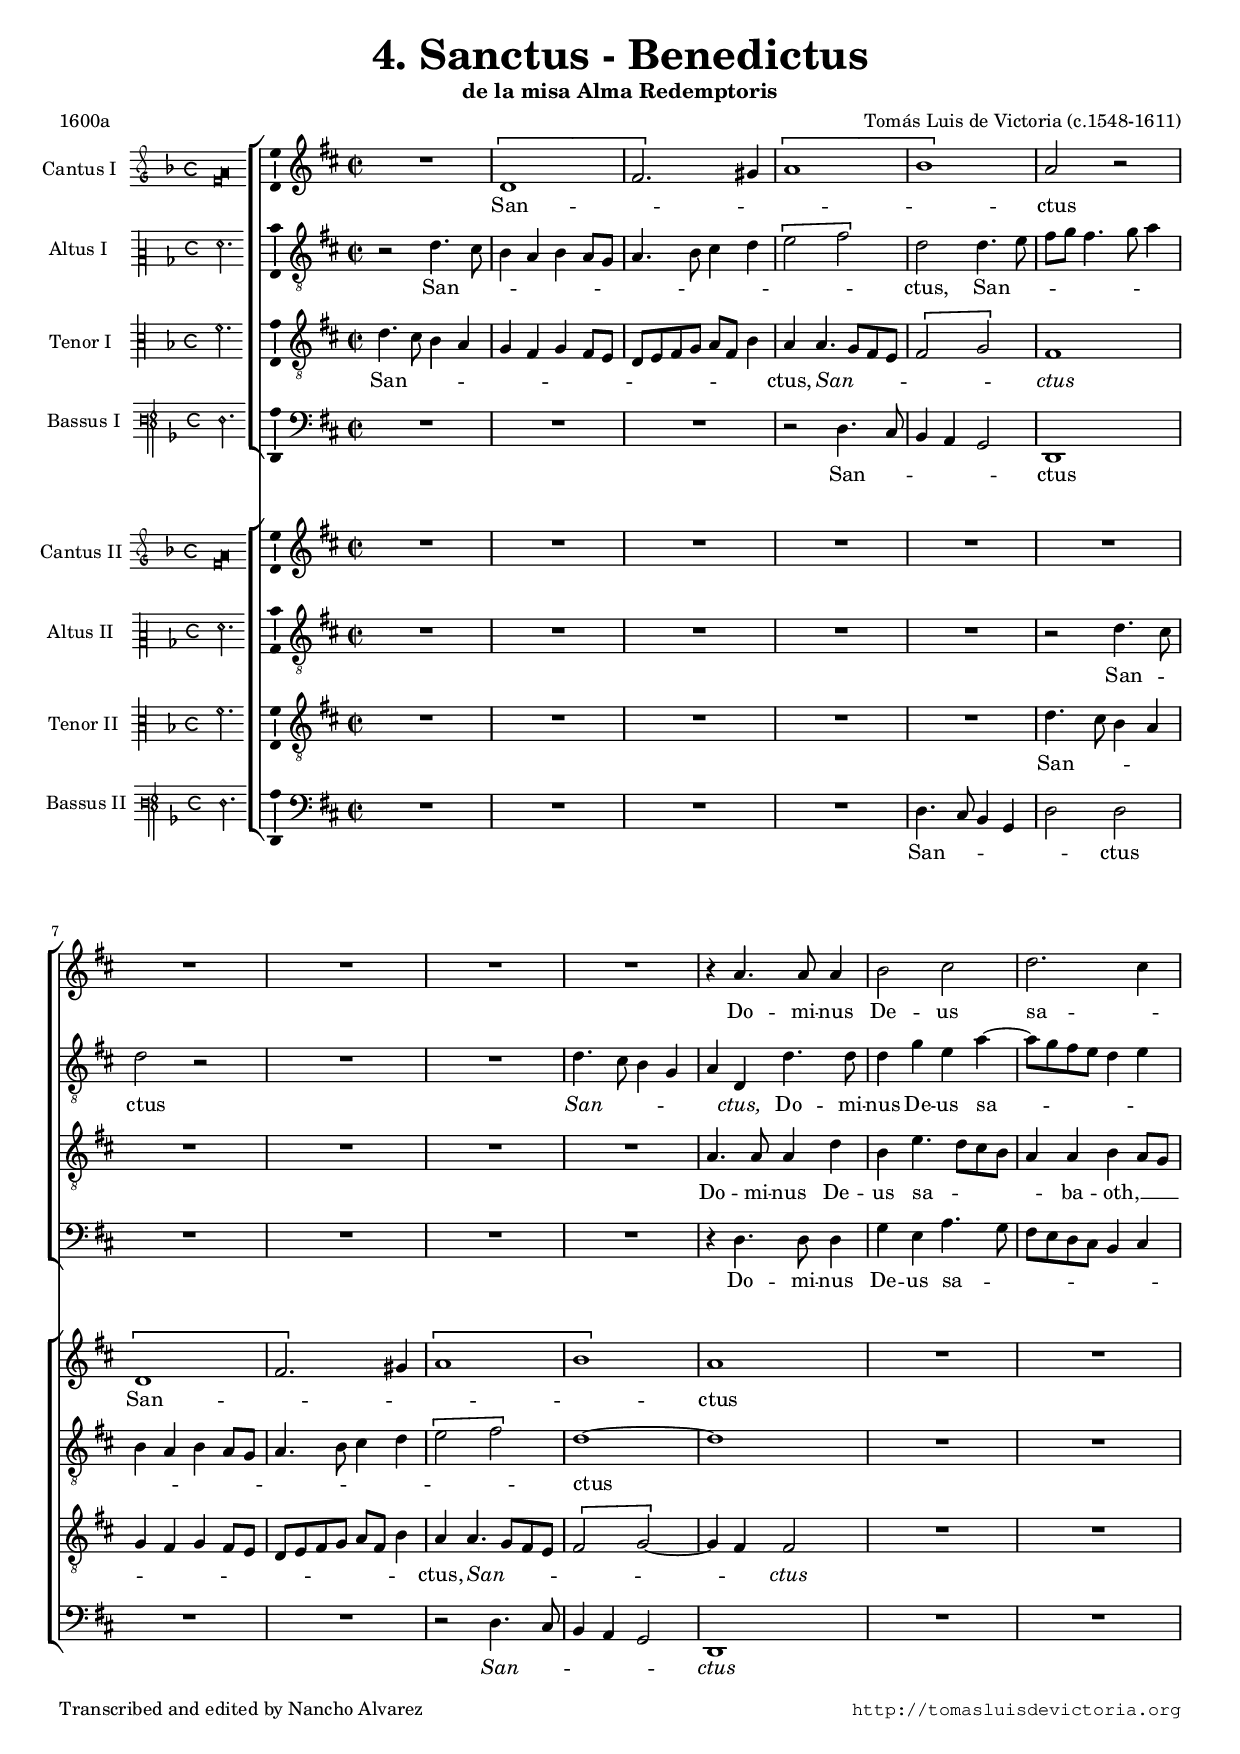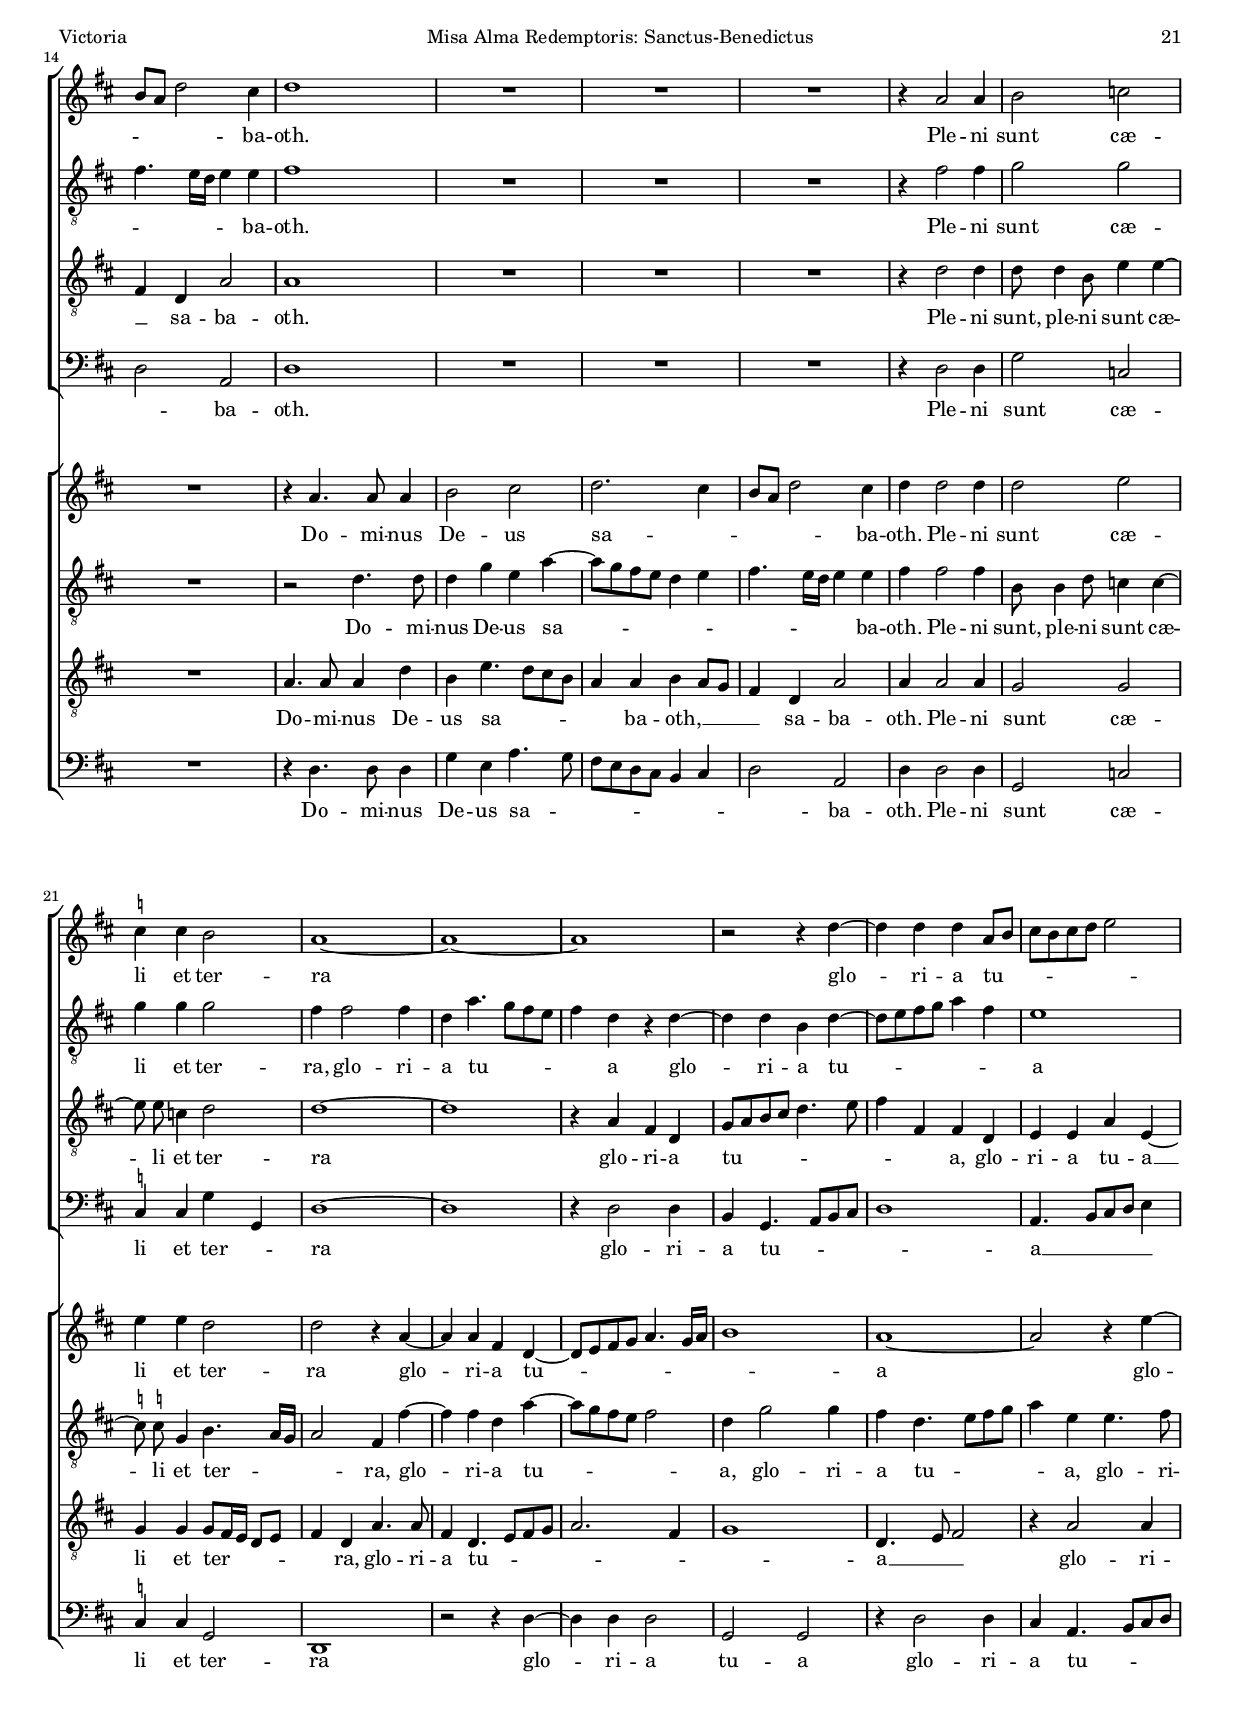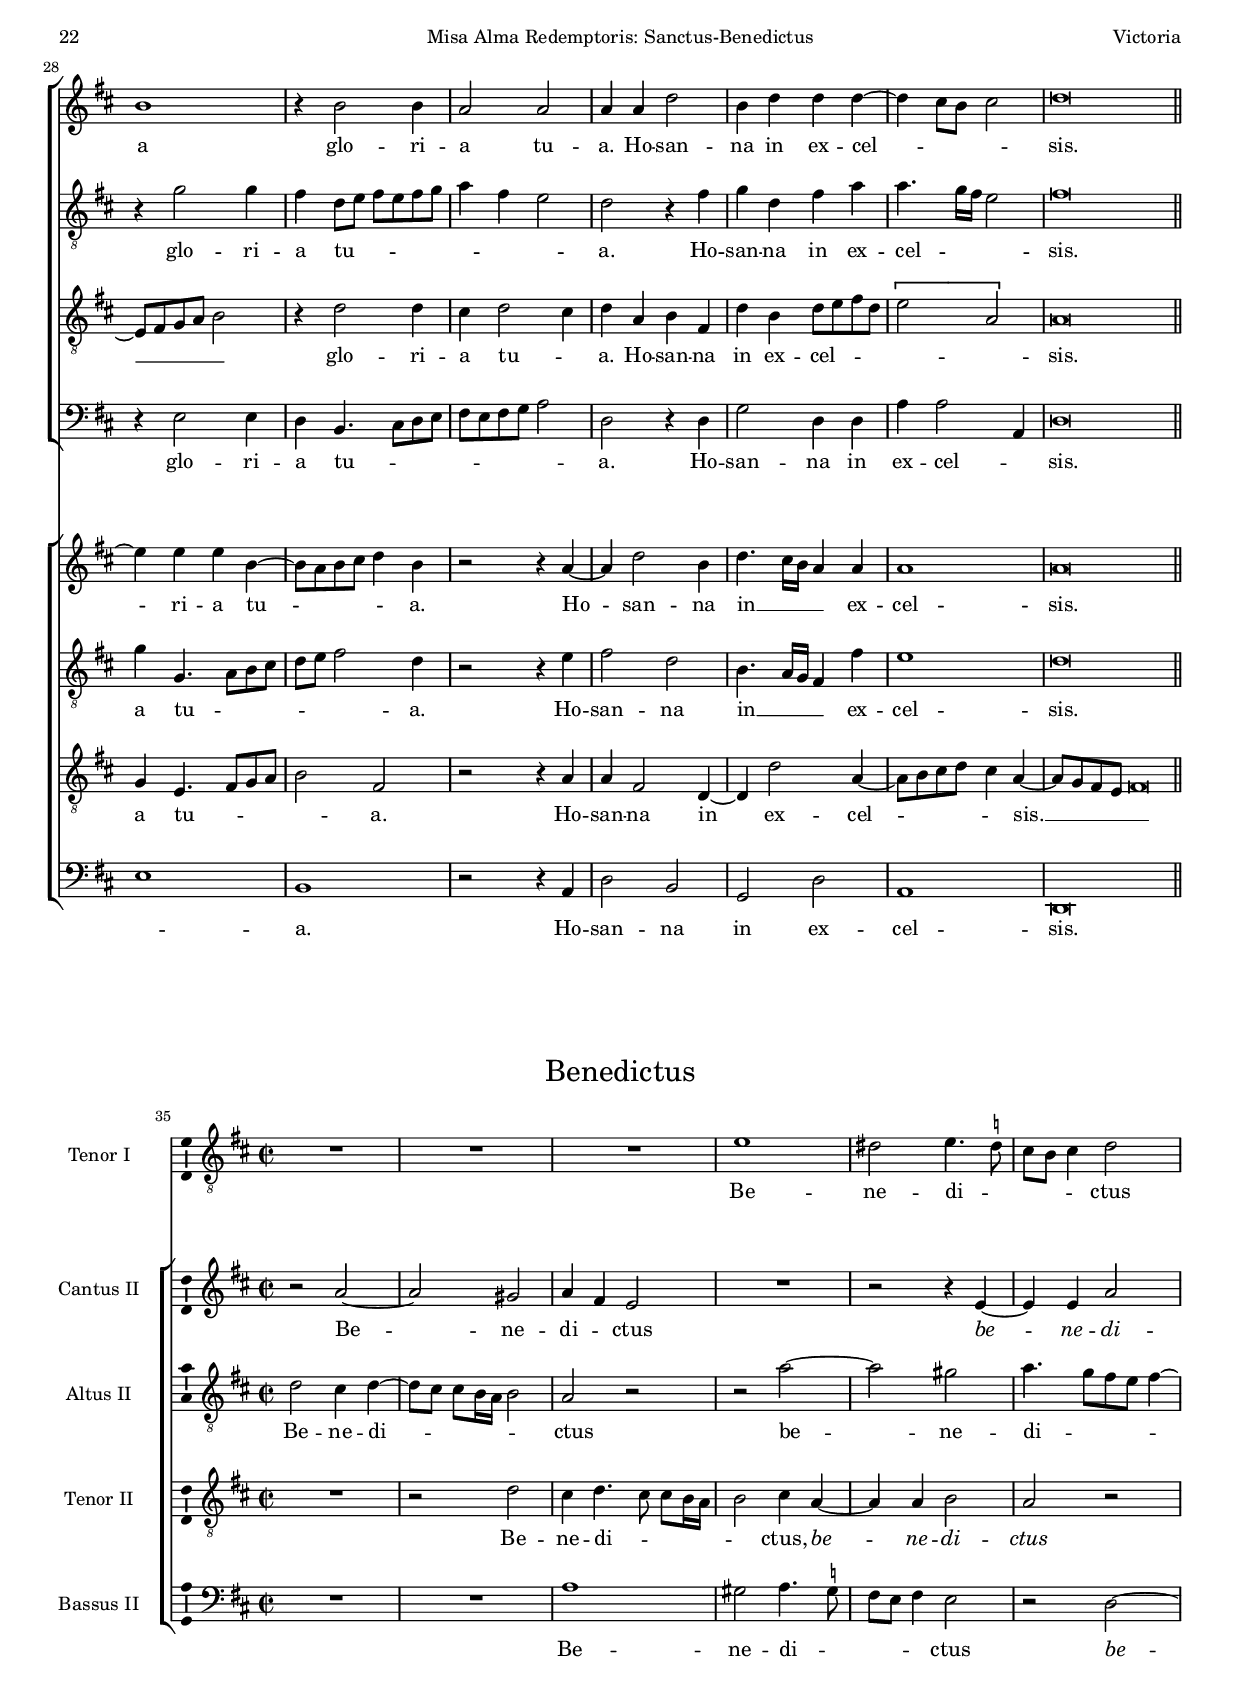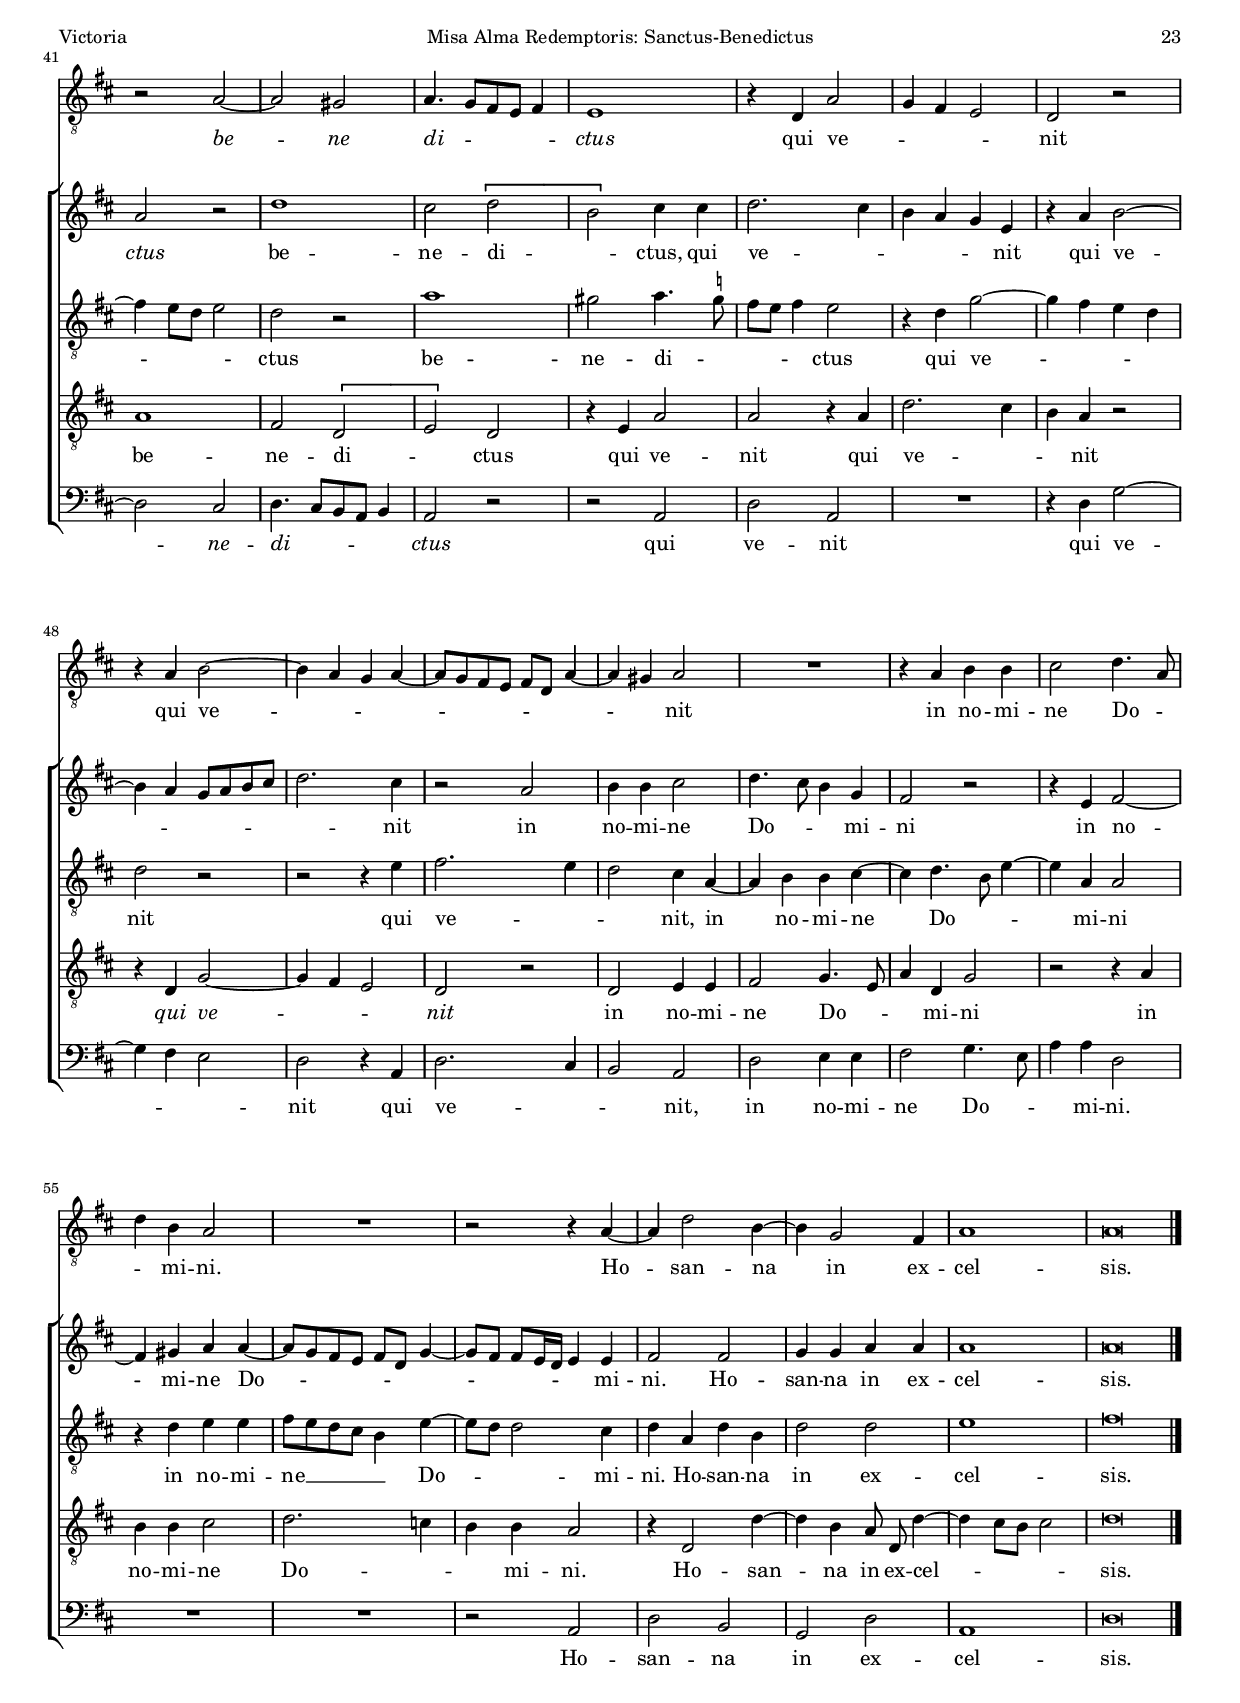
\version "2.24.0"

#(set-default-paper-size "a4")
#(set-global-staff-size 16.2)
#(ly:set-option 'point-and-click #f)
%mobile -s10.5 -i2.2

italicas=\override LyricText.font-shape = #'italic
rectas=\override LyricText.font-shape = #'upright
ss=\once \set suggestAccidentals = ##t
incipitwidth = 19
mtempo={\tempo 4 = 100}
mtempob={\tempo 4 = 50}
mt=#(define-music-function (offset) (number?) ; move lyric text
      #{ \once \override LyricText.X-offset = -$offset #})


htitle="Misa Alma Redemptoris: Sanctus-Benedictus"
hcomposer="Victoria"

\header {
	title=\markup{\fontsize #3 "4. Sanctus - Benedictus"}
	subtitle="de la misa Alma Redemptoris"
	composer="Tomás Luis de Victoria (c.1548-1611)"
        pdfauthor=\composer
	%opus="(-)"
	poet="1600a"
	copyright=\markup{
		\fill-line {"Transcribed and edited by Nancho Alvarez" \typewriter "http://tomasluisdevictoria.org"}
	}
%	tagline=""
}


global={\key f \major \time 2/2  \skip 1*34 \bar "||"
}

cantus=\relative c' {
	R1*4/4
	\[f1
	a2.\] b4
	\[c1
%5
	d\]
	c2 r
	R1*4/4
	R1*4/4
	R1*4/4
%10
	R1*4/4
	r4 c4. c8 c4
	d2 e
	f2. e4
	d8 c f2 e4
%15
	f1
	R1*4/4
	R1*4/4
	R1*4/4
	r4 c2 c4
%20
	d2 es
	\ss es4 es d2
	c1 ~
	c ~
	c
%25
	r2 r4 f ~
	f f f c8 d
	e d e f g2
	d1
	r4 d2 d4
%30
	c2 c
	c4 c f2
	d4 f f f ~
	f e8 d e2
	f\breve*1/2
}

altus=\relative c' {
	r2 f4. e8
	d4 c d c8 bes
	c4. d8 e4 f
	\[g2 a\]
%5
	f f4. g8
	a bes a4. bes8 c4
	f,2 r2
	R1*4/4
	R1*4/4
%10
	f4. e8 d4 bes
	c f, f'4. f8
	f4 bes g c ~
	c8 bes a g f4 g
	a4. g16 f g4 g
%15
	a1
	R1*4/4
	R1*4/4
	R1*4/4
	r4 a2 a4
%20
	bes2 bes
	bes4 bes bes2
	a4 a2 a4
	f c'4. bes8 a g
	a4 f r f ~
%25
	f f d f ~
	f8 g a bes c4 a
	g1
	r4 bes2 bes4
	a f8 g a g a bes
%30
	c4 a g2
	f r4 a
	bes f a c
	c4. bes16 a g2
	a\breve*1/2
}

tenor=\relative c' {
	f4. e8 d4 c
	bes a bes a8 g
	f g a bes c a d4
	c c4. bes8 a g
%5
	\[a2 bes\]
	a1
	R1*4/4
	R1*4/4
	R1*4/4
%10
	R1*4/4
	c4. c8 c4 f
	d g4. f8 e d
	c4 c d c8 bes
	a4 f c'2
%15
	c1
	R1*4/4
	R1*4/4
	R1*4/4
	r4 f2 f4
%20
	f8 f4 d8 g4 g ~
	\set Staff.autoBeaming = ##f
	g8 g es4 f2
	\set Staff.autoBeaming = ##t
	f1 ~
	f
	r4 c a f
%25
	bes8 c d e f4. g8
	a4 a, a f
	g g c g ~
	g8 a bes c d2
	r4 f2 f4
%30
	e f2 e4
	f c d a
	f' d f8 g a f
	\[g2 c,\]
	c\breve*1/2
}

bassus=\relative c {
	R1*4/4
	R1*4/4
	R1*4/4
	r2 f4. e8
%5
	d4 c bes2
	f1
	R1*4/4
	R1*4/4
	R1*4/4
%10
	R1*4/4
	r4 f'4. f8 f4
	bes g c4. bes8
	a g f e d4 e
	f2 c
%15
	f1
	R1*4/4
	R1*4/4
	R1*4/4
	r4 f2 f4
%20
	bes2 es,
	\ss es4 es bes' bes,
	f'1 ~
	f
	r4 f2 f4
%25
	d bes4. c8 d e
	f1
	c4.  d8[ e f] g4
	r g2 g4
	f d4. e8 f g
%30
	a g a bes c2
	f, r4 f
	bes2 f4 f
	c' c2 c,4
	f\breve*1/2
}

cantusdos=\relative c' {
	R1*4/4
	R1*4/4
	R1*4/4
	R1*4/4
%5
	R1*4/4
	R1*4/4
	\[f1
	a2.\] b4
	\[c1
%10
	d\]
	c
	R1*4/4
	R1*4/4
	R1*4/4
%15
	r4 c4. c8 c4
	d2 e
	f2. e4
	d8 c f2 e4
	f f2 f4
%20
	f2 g
	g4 g f2
	f r4 c ~
	c c a f ~
	f8 g a bes c4. bes16 c
%25
	d1
	c ~
	c2 r4 g' ~
	g g g d ~
	d8 c d e f4 d
%30
	r2 r4 c ~
	c f2 d4
	f4. e16 d c4 c
	c1
	c\breve*1/2
}

altusdos=\relative c' {
	R1*4/4
	R1*4/4
	R1*4/4
	R1*4/4
%5
	R1*4/4
	r2 f4. e8
	d4 c d c8 bes
	c4. d8 e4 f
	\[g2 a\]
%10
	f1 ~
	f
	R1*4/4
	R1*4/4
	R1*4/4
%15
	r2 f4. f8
	f4 bes g c ~
	c8 bes a g f4 g
	a4. g16 f g4 g
	a a2 a4
%20
	d,8 d4 f8 es4 es ~
	\set Staff.autoBeaming = ##f
	\ss es8 \ss es bes4 d4.  c16[ bes]
	\set Staff.autoBeaming = ##t
	c2 a4 a' ~
	a a f c' ~
	c8 bes a g a2
%25
	f4 bes2 bes4
	a f4. g8 a bes
	c4 g g4. a8
	bes4 bes,4. c8 d e
	f g a2 f4
%30
	r2 r4 g
	a2 f
	d4. c16 bes a4 a'
	g1
	f\breve*1/2
}

tenordos=\relative c' {
	R1*4/4
	R1*4/4
	R1*4/4
	R1*4/4
%5
	R1*4/4
	f4. e8 d4 c
	bes a bes a8 g
	f g a bes c a d4
	c c4. bes8 a g
%10
	\[a2 bes ~ \]
	bes4 a a2
	R1*4/4
	R1*4/4
	R1*4/4
%15
	c4. c8 c4 f
	d g4. f8 e d
	c4 c d c8 bes
	a4 f c'2
	c4 c2 c4
%20
	bes2 bes
	bes4 bes  bes8[ a16 g]  f8[ g]
	a4 f c'4. c8
	a4 f4. g8 a bes
	c2. a4
%25
	bes1
	f4. g8 a2
	r4 c2 c4
	bes g4. a8 bes c
	d2 a
%30
	r r4 c
	c a2 f4 ~
	f f'2 c4 ~
	c8 d e f e4 c ~
	c8 bes a g \mtempob a\breve*1/4 
}

bassusdos=\relative c {
	R1*4/4
	R1*4/4
	R1*4/4
	R1*4/4
%5
	f4. e8 d4 bes
	f'2 f
	R1*4/4
	R1*4/4
	r2 f4. e8
%10
	d4 c bes2
	f1
	R1*4/4
	R1*4/4
	R1*4/4
%15
	r4 f'4. f8 f4
	bes g c4. bes8
	a g f e d4 e
	f2 c
	f4 f2 f4
%20
	bes,2 es
	\ss es4 es bes2
	f1
	r2 r4 f' ~
	f f f2
%25
	bes, bes
	r4 f'2 f4
	e c4. d8 e f
	g1
	d
%30
	r2 r4 c
	f2 d
	bes f'
	c1
	f,\breve*1/2
}

textocantus=\lyricmode{
\mt #1 San -- _ _ _ _ \mt #1 ctus
Do -- mi -- nus De -- us sa -- _ _ _ _ ba -- oth.
Ple -- ni sunt cæ -- li et ter -- ra _ _ 
glo -- _ ri -- a tu -- _ _ _ _ _ _ a
glo -- ri -- a tu -- a.
Ho -- san -- na in ex -- cel -- _ _ _ _ \mt #.5 sis.
}

textoaltus=\lyricmode{
\mt #1 San -- _ _ _ _ _ _ _ _ _ _ _ _ \mt #1.5 ctus,
\mt #.5 San -- _ _ _ _ _ _ \mt #1 ctus
\italicas \mt #1 San -- _ _ _ _ ctus, \rectas 
Do -- mi -- nus De -- us sa -- _ _ _ _ _ _ _ _ _ _ ba -- oth.
Ple -- ni sunt cæ -- li et ter -- ra, glo -- ri -- a tu -- _ _ _ _ a
glo -- _ ri -- a tu -- _ _ _ _ _ _ a
glo -- ri -- a tu -- _ _ _ _ _ _ _ _ a.
Ho -- san -- na in ex -- \mt #.2 cel -- _ _ _ \mt #.5 sis.
}

textotenor=\lyricmode{
\mt #1 San -- _ _ _ _ _ _ _ _ _ _ _ _ _ _ _ ctus,
\italicas
San -- _ _ _ _ _ \mt #1 ctus
\rectas
Do -- mi -- nus De -- us sa -- _ _ _ _ ba -- \mt #.5 oth, __ _ _ _ 
sa -- ba -- oth.
Ple -- ni sunt,
ple -- ni sunt \mt #.5 cæ -- _ li et ter -- ra _
glo -- ri -- a tu -- _ _ _ _ _ _ _ a,
glo -- ri -- a tu -- a __ _ _ _ _ _ 
glo -- ri -- a tu -- _ a.
Ho -- san -- na in ex -- \mt #.3 cel -- _ _ _ _ _ \mt #.5 sis.

}

textobassus=\lyricmode{
\mt #1 San -- _ _ _ _ \mt #1 ctus
Do -- mi -- nus De -- us sa -- _ _ _ _ _ _ _ _ ba -- oth.
Ple -- ni \mt #1 sunt cæ -- li et \mt #.3 ter -- _ ra _
glo -- ri -- a tu -- _ _ _ _ a __ _ _ _ _ 
glo -- ri -- a tu -- _ _ _ _ _ _ _ _ a.
Ho -- san -- na in ex -- \mt #.3 cel -- _ \mt #.5 sis.
}


textocantusdos=\lyricmode{
\mt #1 San -- _ _ _ _ \mt #1 ctus 
Do -- mi -- nus De -- us sa -- _ _ _ _ ba -- oth.
Ple -- ni sunt cæ -- li et \mt #.5 ter -- ra
glo -- _ ri -- a tu -- _ _ _ _ _ _ _ _ a _
\mt #1 glo -- _ ri -- a tu -- _ _ _ _ _ a.
Ho -- _ san -- na in __ _ _ _ ex -- cel -- \mt #.5 sis.
}

textoaltusdos=\lyricmode{
\mt #1 San -- _ _ _ _ _ _ _ _ _ _ _ _ ctus _
Do -- mi -- nus De -- us sa -- _ _ _ _ _ _ _ _ _ _ ba -- oth.
Ple -- ni sunt,
ple -- ni sunt \mt #.5 cæ -- _ li et ter -- _ _ _ ra,
glo -- _ ri -- a tu -- _ _ _ _ _ a,
glo -- ri -- a tu -- _ _ _ _ a,
glo -- ri -- a tu -- _ _ _ _ _ _ a.
Ho -- san -- na in __ _ _ _ ex -- cel -- \mt #.5 sis.
}

textotenordos=\lyricmode{
\mt #1 San -- _ _ _ _ _ _ _ _ _ __ _ _ _ _ _ _ ctus,
\italicas San -- _ _ _ _ _ _ _ ctus \rectas
Do -- mi -- nus De -- us sa -- _ _ _ _ ba -- \mt #.5 oth, __ _ _ _ 
sa -- ba -- oth.
Ple -- ni \mt #1 sunt cæ -- li et ter -- _ _ _ _ _ ra,
glo -- ri -- a tu -- _ _ _ _ _ _ a __ _ _ 
glo -- ri -- a tu -- _ _ _ _ a.
Ho -- san -- na in _ ex -- \mt #.5 cel -- _ _ _ _ _ sis. __ _ _ _ _ _ 

}

textobassusdos=\lyricmode{
\mt #1 San -- _ _ _ _ ctus
\italicas \mt #1 San -- _ _ _ _ \mt #1 ctus \rectas
Do -- mi -- nus De -- us sa -- _ _ _ _ _ _ _ _ ba -- oth.
Ple -- ni \mt #1 sunt cæ -- li et \mt #.5 ter -- ra
glo -- _ ri -- a tu -- a
glo -- ri -- a tu -- _ _ _ _ a.
Ho -- san -- na in ex -- cel -- \mt #.5 sis.
}

incipitcantus=\markup{
	\score{
		{ 
		\set Staff.instrumentName="Cantus I  "
		\override NoteHead.style = #'neomensural
		\override Rest.style = #'neomensural
		\override Staff.TimeSignature.style = #'neomensural
		\cadenzaOn 
		\clef "petrucci-g"
		\key f \major
		\time 4/4
		\[f'\breve*1/16 \once \override NoteHead.style = #'blackpetrucci a'\]
		} 
	\layout {
		\context {\Voice
			\remove Ligature_bracket_engraver
			\consists Mensural_ligature_engraver
		}
		line-width=\incipitwidth
		indent = 0
	}
	}
}

incipitaltus=\markup{
	\score{
		{ 
		\set Staff.instrumentName="Altus I    "
		\override NoteHead.style = #'neomensural 
		\override Rest.style = #'neomensural
		\override Staff.TimeSignature.style = #'neomensural
		\cadenzaOn 
		\clef "petrucci-c2"
		\key f \major
		\time 4/4
		f'2.
		} 
	\layout {
		\context {\Voice
			\remove Ligature_bracket_engraver
			\consists Mensural_ligature_engraver
		}
		line-width=\incipitwidth
		indent = 0
	}
	}
}

incipittenor=\markup{
	\score{
		{ 
		\set Staff.instrumentName="Tenor I   "
		\override NoteHead.style = #'neomensural 
		\override Rest.style = #'neomensural
		\override Staff.TimeSignature.style = #'neomensural
		\cadenzaOn 
		\clef "petrucci-c3"
		\key f \major
		\time 4/4
		f'2.
		} 
	\layout {
		\context {\Voice
			\remove Ligature_bracket_engraver
			\consists Mensural_ligature_engraver
		}
		line-width=\incipitwidth
		indent=0
	}
	}
}

incipitbassus=\markup{
	\score{
		{ 
		\set Staff.instrumentName="Bassus I  "
		\override NoteHead.style = #'neomensural 
		\override Rest.style = #'neomensural
		\override Staff.TimeSignature.style = #'neomensural
		\cadenzaOn 
		\clef "petrucci-f3"
		\key f \major
		\time 4/4
		f2.
		} 
	\layout {
		\context {\Voice
			\remove Ligature_bracket_engraver
			\consists Mensural_ligature_engraver
		}
		line-width=\incipitwidth
		indent = 0
	}
	}
}

incipitcantusdos=\markup{
	\score{
		{ 
		\set Staff.instrumentName="Cantus II "
		\override NoteHead.style = #'neomensural
		\override Rest.style = #'neomensural
		\override Staff.TimeSignature.style = #'neomensural
		\cadenzaOn 
		\clef "petrucci-g"
		\key f \major
		\time 4/4
		\[f'\breve*1/16 \once \override NoteHead.style = #'blackpetrucci a'\]
		} 
	\layout {
		\context {\Voice
			\remove Ligature_bracket_engraver
			\consists Mensural_ligature_engraver
		}
		line-width=\incipitwidth
		indent = 0
	}
	}
}

incipitaltusdos=\markup{
	\score{
		{ 
		\set Staff.instrumentName="Altus II   "
		\override NoteHead.style = #'neomensural 
		\override Rest.style = #'neomensural
		\override Staff.TimeSignature.style = #'neomensural
		\cadenzaOn 
		\clef "petrucci-c2"
		\key f \major
		\time 4/4
		f'2.
		} 
	\layout {
		\context {\Voice
			\remove Ligature_bracket_engraver
			\consists Mensural_ligature_engraver
		}
		line-width=\incipitwidth
		indent = 0
	}
	}
}

incipittenordos=\markup{
	\score{
		{ 
		\set Staff.instrumentName="Tenor II  "
		\override NoteHead.style = #'neomensural 
		\override Rest.style = #'neomensural
		\override Staff.TimeSignature.style = #'neomensural
		\cadenzaOn 
		\clef "petrucci-c3"
		\key f \major
		\time 4/4
		f'2.
		} 
	\layout {
		\context {\Voice
			\remove Ligature_bracket_engraver
			\consists Mensural_ligature_engraver
		}
		line-width=\incipitwidth
		indent=0
	}
	}
}

incipitbassusdos=\markup{
	\score{
		{ 
		\set Staff.instrumentName="Bassus II "
		\override NoteHead.style = #'neomensural 
		\override Rest.style = #'neomensural
		\override Staff.TimeSignature.style = #'neomensural
		\cadenzaOn 
		\clef "petrucci-f3"
		\key f \major
		\time 4/4
		f2.
		} 
	\layout {
		\context {\Voice
			\remove Ligature_bracket_engraver
			\consists Mensural_ligature_engraver
		}
		line-width=\incipitwidth
		indent = 0
	}
	}
}


\score {\transpose c' a{
<<
\new ChoirStaff<<

	\new Staff <<\global
	\new Voice="v1" {
		\set Staff.instrumentName=\incipitcantus
		%\set Staff.instrumentName="Cantus I "
		\clef "treble"
		\cantus }
	\new Lyrics \lyricsto "v1" {\textocantus }
	>>

	
	\new Staff << \global
	\new Voice="v2" {
		\set Staff.instrumentName=\incipitaltus
		%\set Staff.instrumentName="Altus I "
		\clef "G_8" 
		\altus}
	\new Lyrics \lyricsto "v2" {\textoaltus }
	>>

	
	\new Staff <<\global
	\new Voice="v3" {
		\set Staff.instrumentName=\incipittenor
		%\set Staff.instrumentName="Tenor I "
		\clef "G_8"
		\tenor }
	\new Lyrics \lyricsto "v3" {\textotenor }
	>>
	

	\new Staff <<\global
	\new Voice="v4" {
		\set Staff.instrumentName=\incipitbassus
		%\set Staff.instrumentName="Bassus I "
		\clef "bass" 
		\bassus }
	\new Lyrics \lyricsto "v4" {\textobassus }
	>>
	
>>

\new ChoirStaff<<

	\new Staff <<\global
	\new Voice="v5" {
		\set Staff.instrumentName=\incipitcantusdos
		%\set Staff.instrumentName="Cantus II "
		\clef "treble"
		\cantusdos }
	\new Lyrics \lyricsto "v5" {\textocantusdos }
	>>

	
	\new Staff << \global
	\new Voice="v6" {
		\set Staff.instrumentName=\incipitaltusdos
		%\set Staff.instrumentName="Altus II "
		\clef "G_8" 
		\altusdos }
	\new Lyrics \lyricsto "v6" {\textoaltusdos }
	>>

	
	\new Staff <<\global
	\new Voice="v7" {
		\set Staff.instrumentName=\incipittenordos
		%\set Staff.instrumentName="Tenor II "
		\clef "G_8"
		\tenordos }
	\new Lyrics \lyricsto "v7" {\textotenordos }
	>>
	

	\new Staff <<\global
	\new Voice="v8" {
		\set Staff.instrumentName=\incipitbassusdos
		%\set Staff.instrumentName="Bassus II "
		\clef "bass" 
		\bassusdos }
	\new Lyrics \lyricsto "v8" {\textobassusdos }
	>>
	
>>

>> 
	}%transpose

\layout{ 
	\context {\Lyrics 
		\override VerticalAxisGroup.minimum-Y-extent = #'(-0.0 . 0.0) 
		%\override LyricText.font-size = #1.2
		\override LyricHyphen.minimum-distance = #0.33
	}
	\context {\Score 
		\override BarNumber.padding = #2 
		tempoHideNote = ##t
	}
	\context {\Voice 
		melismaBusyProperties = #'() 
	}
        \context {\ChoirStaff 
                  \override StaffGrouper.staffgroup-staff-spacing =
                        #'((basic-distance . 15) (minimum-distance . 0) (padding . 1))
                  \override StaffGrouper.staff-staff-spacing =
                        #'((basic-distance . 11) (minimum-distance . 0) (padding . 1))
        }
	%\context { \Staff \RemoveEmptyStaves }
	\context {\Staff 
		\consists Ambitus_engraver 
		\override LigatureBracket.padding = #1
	}
}

%\midi { \mtempo }

}

%tablet \pageBreak

\markup{\null \vspace #1 }

%%%%%%%%%%%%%%%%%%%%%%%%%%%%%%%%%%%%%%%%%%%%%%%%%%%%%%%%%%


global={
  \set Score.currentBarNumber = #35
  \key f \major \time 2/2  \skip 1*27 \bar "|."
}

tenor=\relative c'' {
	R1*4/4
	R1*4/4
	R1*4/4
	g1
%5
	fis2 g4. \ss f8
	e d e4 f2
	r c ~
	c b
	c4.  bes8[ a g] a4
%10
	g1
	r4 f c'2
	bes4 a g2
	f r
	r4 c' d2 ~
%15
	d4 c bes c ~
	c8 bes a g a f c'4 ~
	c b c2
	R1*4/4
	r4 c d d
%20
	e2 f4. c8
	f4 d c2
	R1*4/4
	r2 r4 c ~
	c f2 d4 ~
%25
	d bes2 a4
	c1
	c\breve*1/2
}

cantusdos=\relative c'' {
	r2 c ~
	c b
	c4 a g2
	R1*4/4
%5
	r2 r4 g ~
	g g c2 %\pageBreak
	c r
	f1
	e2 \[f
%10
	d\] e4 e
	f2. e4
	d c bes g
	r c d2 ~
	d4 c bes8 c d e
%15
	f2. e4
	r2 c
	d4 d e2
	f4. e8 d4 bes
	a2 r
%20
	r4 g a2 ~
	a4 b c c ~
	c8 bes a g a f bes4 ~
	 bes8[ a]  a[ g16 f] g4 g
	a2 a
%25
	bes4 bes c c
	c1
	c\breve*1/2
}

altusdos=\relative c' {
	f2 e4 f ~
	 f8[ e]  e[ d16 c] d2
	c r
	r c' ~
%5
	c b
	c4.  bes8[ a g] a4 ~
	a g8 f g2
	f r
	c'1
%10
	b2 c4. \ss bes8
	a g a4 g2
	r4 f bes2 ~
	bes4 a g f
	f2 r
%15
	r r4 g
	a2. g4
	f2 e4 c ~
	c d d e ~
	e f4. d8 g4 ~
%20
	g c, c2
	r4 f g g
	a8 g f e d4 g ~
	g8 f f2 e4
	f c f d
%25
	f2 f
	g1
	a\breve*1/2
}

tenordos=\relative c' {
	R1*4/4
	r2 f
	e4 f4. e8  e[ d16 c]
	d2 e4 c ~
%5
	c c d2
	c r
	c1
	a2 \[f
	g\] f
%10
	r4 g c2
	c r4 c
	f2. e4
	d c r2
	r4 f, bes2 ~
%15
	bes4 a g2
	f r
	f g4 g
	a2 bes4. g8
	c4 f, bes2
%20
	r r4 c
	d d e2
	f2. es4
	d d c2
	r4 f,2 f'4 ~
%25
	\set Staff.autoBeaming = ##f
	f d c8 f, f'4 ~
	\set Staff.autoBeaming = ##t
	f e8 d e2
	f\breve*1/2
}

bassusdos=\relative c' {
	R1*4/4
	R1*4/4
	c1
	b2 c4. \ss bes8
%5
	a g a4 g2
	r f ~
	f e
	f4.  e8[ d c] d4
	c2 r
%10
	r c
	f2 c
	R1*4/4
	r4 f bes2 ~
	bes4 a g2
%15
	f r4 c
	f2. e4
	d2 c
	f g4 g
	a2 bes4. g8
%20
	c4 c f,2
	R1*4/4
	R1*4/4
	r2 c
	f d
%25
	bes f'
	c1
	f\breve*1/2
}

textotenor=\lyricmode{
Be -- ne -- di -- _ _ _ _ ctus 
\italicas
be -- _ ne di -- _ _ _ _ ctus
\rectas
qui ve -- _ _ _ nit
qui ve -- _ _ _ _ _ _ _ _ _ _ _ _ _ nit
in no -- mi -- ne Do -- _ _ mi -- ni.
Ho -- _ san -- na _ in ex -- cel -- \mt #.5 sis.
}

textocantusdos=\lyricmode{
Be -- _ ne -- \mt #.3 di -- _ ctus
\italicas
be -- _ ne -- di -- \mt #1 ctus
\rectas
be -- ne -- di -- _ ctus, qui ve -- _ _ _ _ nit
qui ve -- _ _ _ _ _ _ _ nit
in no -- mi -- ne \mt #.2 Do -- _ _ mi -- ni
in no -- _ mi -- ne Do -- _ _ _ _ _ _ _ _ _ _ _ _ _ mi -- ni.
Ho -- san -- na in ex -- cel -- \mt #.5 sis.
}

textoaltusdos=\lyricmode{
Be -- ne -- di -- _ _ _ _ _ _ \mt #1 ctus
be -- _ ne -- di -- _ _ _ _ _ _ _ _ \mt #1.5 ctus
be -- ne -- di -- _ _ _ _ ctus
qui ve -- _ _ _ _ nit
qui ve -- _ _ nit,
in _ no -- mi -- ne _ \mt #.2 Do -- _ _ _ mi -- ni
in no -- mi -- \mt #.2 ne __ _ _ _ _ \mt #.2 Do -- _ _ _ mi -- ni.
Ho -- san -- na in ex -- cel -- \mt #.5 sis.
}

textotenordos=\lyricmode{
Be -- ne -- di -- _ _ _ _ _ ctus,
\italicas
be -- _ ne -- di -- ctus
\rectas
be -- ne -- di -- _ ctus
qui ve -- nit
qui ve -- _ _ nit
\italicas qui ve -- _ _ _ nit \rectas
in no -- mi -- ne Do -- _ _ mi -- ni
in no -- mi -- ne \mt #.2 Do -- _ _ mi -- ni.
Ho -- \mt #.5 san -- _ na in ex -- cel -- _ _ _ _ \mt #.5 sis.
}

textobassusdos=\lyricmode{
Be -- ne -- di -- _ _ _ _ ctus
\italicas
be -- _ ne -- di -- _ _ _ _ \mt #1.5 ctus
\rectas
qui ve -- nit
qui ve -- _ _ _ nit
qui ve -- _ _ \mt #1 nit,
in no -- mi -- ne \mt #.2 Do -- _ _ mi -- ni.
Ho -- san -- na in ex -- cel -- \mt #.5 sis.

}

\score {\transpose c' a{
<<
\new ChoirStaff<<
	
	\new Staff <<\global
	\new Voice="v3" {
		%\set Staff.instrumentName=\incipittenor
		\set Staff.instrumentName="Tenor I "
		\clef "G_8"
		\tenor }
	\new Lyrics \lyricsto "v3" {\textotenor }
	>>
	
>>

\new ChoirStaff<<

	\new Staff <<\global
	\new Voice="v5" {
		%\set Staff.instrumentName=\incipitcantusdos
		\set Staff.instrumentName="Cantus II "
		\clef "treble"
		\cantusdos }
	\new Lyrics \lyricsto "v5" {\textocantusdos }
	>>

	
	\new Staff << \global
	\new Voice="v6" {
		%\set Staff.instrumentName=\incipitaltusdos
		\set Staff.instrumentName="Altus II "
		\clef "G_8" 
		\altusdos }
	\new Lyrics \lyricsto "v6" {\textoaltusdos }
	>>

	
	\new Staff <<\global
	\new Voice="v7" {
		%\set Staff.instrumentName=\incipittenordos
		\set Staff.instrumentName="Tenor II "
		\clef "G_8"
		\tenordos }
	\new Lyrics \lyricsto "v7" {\textotenordos }
	>>
	

	\new Staff <<\global
	\new Voice="v8" {
		%\set Staff.instrumentName=\incipitbassusdos
		\set Staff.instrumentName="Bassus II "
		\clef "bass" 
		\bassusdos }
	\new Lyrics \lyricsto "v8" {\textobassusdos }
	>>
	
>>

>> 
	}%transpose

	\header {piece=\markup{\fill-line {\column{\fontsize #4 "Benedictus" " " }} }}

\layout{ 
        indent = 1.9\cm
	\context {\Lyrics 
		\override VerticalAxisGroup.staff-affinity = #UP
		\override VerticalAxisGroup.nonstaff-relatedstaff-spacing =
			#'((basic-distance . 0) (minimum-distance . 0) (padding . 1))
		\override LyricText.font-size = #1.2
		\override LyricHyphen.minimum-distance = #0.5
	}
	\context {\Score 
		tempoHideNote = ##t
		\override BarNumber.padding = #2 
	}
	\context {\Voice 
		melismaBusyProperties = #'()
		%autoBeaming = ##f
	}
        \context {\ChoirStaff 
                  \override StaffGrouper.staffgroup-staff-spacing =
                        #'((basic-distance . 14) (minimum-distance . 0) (padding . 1))
                  \override StaffGrouper.staff-staff-spacing =
                        #'((basic-distance . 11) (minimum-distance . 0) (padding . 1))
        }
	\context {\Staff 
                %\RemoveEmptyStaves
                %\override VerticalAxisGroup.remove-first = ##t
		\consists Ambitus_engraver 
		\override LigatureBracket.padding = #1
	}
}

%\midi { \mtempo }

}


\paper{
	evenHeaderMarkup=\markup  \fill-line { \fromproperty #'page:page-number-string \htitle \hcomposer }
	oddHeaderMarkup= \markup  \fill-line { \unless \on-first-page \hcomposer \unless \on-first-page \htitle \unless \on-first-page \fromproperty #'page:page-number-string }
	%system-count=20
	%page-count = 8
	ragged-last-bottom = ##f
	indent=3.4\cm
	system-system-spacing =
	#'((basic-distance . 20) (minimum-distance . 0) (padding . 5))
	top-system-spacing = % header
	#'((basic-distance . 8) (minimum-distance . 0) (padding . 0))
	last-bottom-spacing = % footer
	#'((basic-distance . 12) (minimum-distance . 0) (padding . 0))


first-page-number=20
oddHeaderMarkup=\markup \fill-line {\hcomposer \htitle \fromproperty #'page:page-number-string }
evenHeaderMarkup=\markup \fill-line {\unless \on-first-page \fromproperty #'page:page-number-string \unless \on-first-page \htitle \unless \on-first-page \hcomposer }
}